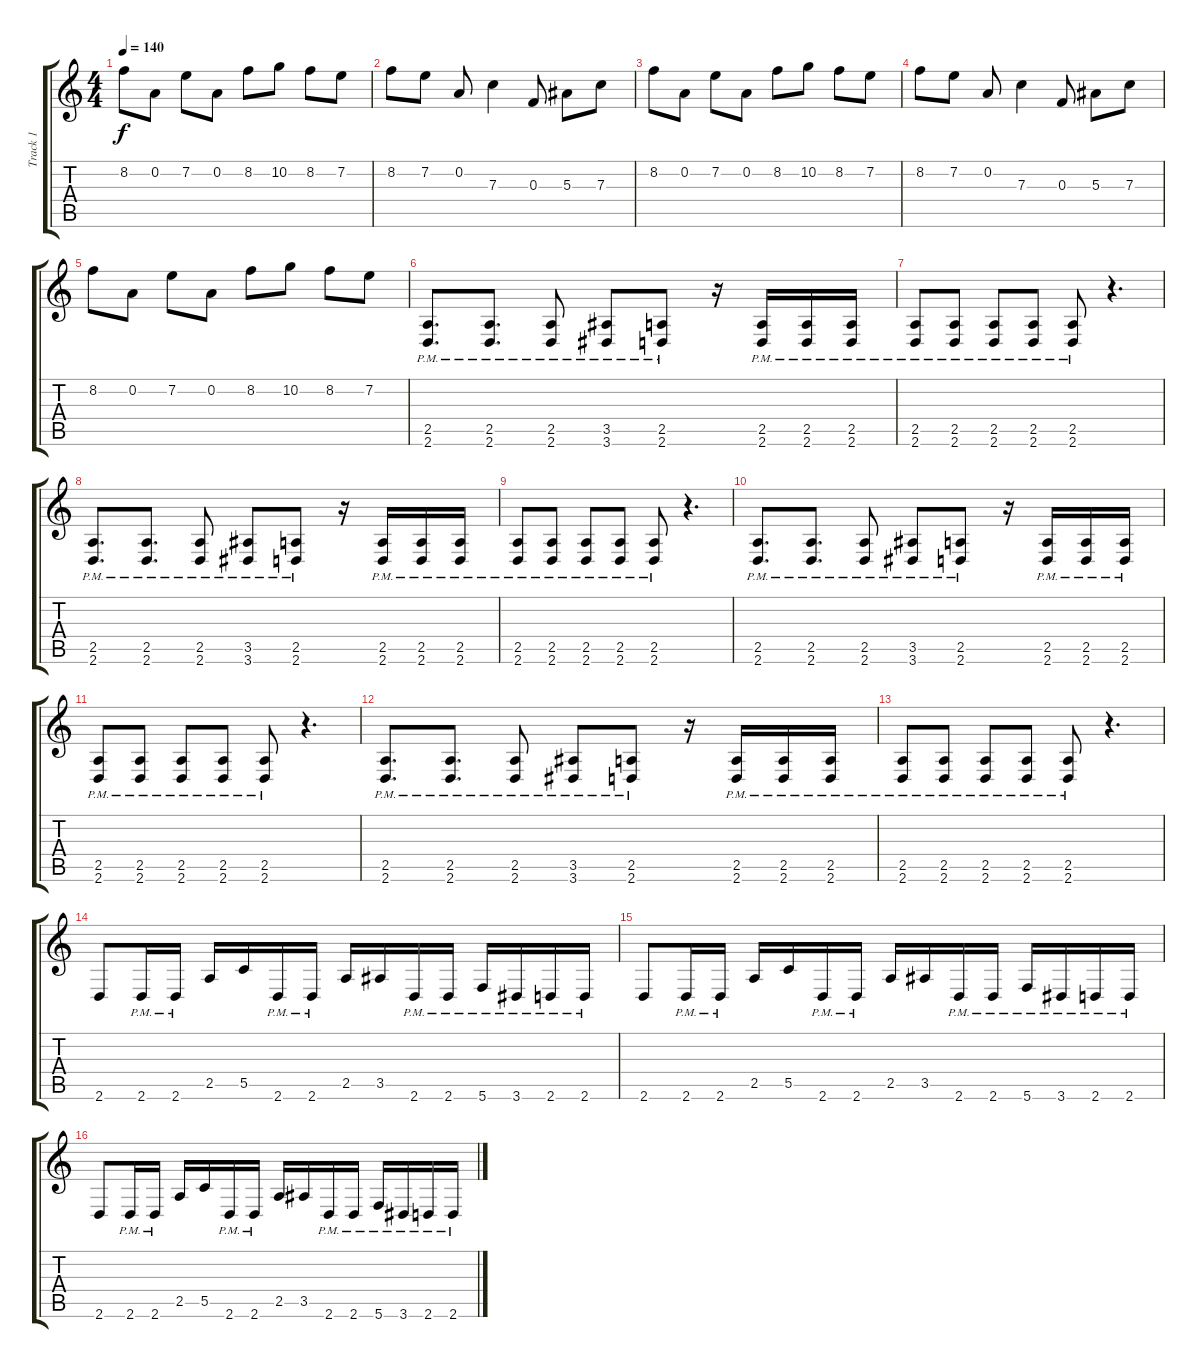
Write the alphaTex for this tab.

\track ("Track 1" "Track 1") {instrument distortionguitar}
\staff {score tabs}
\tuning (D4 A3 F3 C3 G2 C2) {hide}
\ts (4 4)
\tempo 140
\clef g2
\ks c
8.2.8{dy f} 0.2.8 7.2.8 0.2.8 8.2.8 10.2.8 8.2.8 7.2.8 |
8.2.8 7.2.8 0.2.8 7.3.4 0.3.8 5.3.8 7.3.8 |
8.2.8 0.2.8 7.2.8 0.2.8 8.2.8 10.2.8 8.2.8 7.2.8 |
8.2.8 7.2.8 0.2.8 7.3.4 0.3.8 5.3.8 7.3.8 |
8.2.8 0.2.8 7.2.8 0.2.8 8.2.8 10.2.8 8.2.8 7.2.8 |
(2.5{pm} 2.6{pm}).8{d} (2.5{pm} 2.6{pm}).8{d} (2.5{pm} 2.6{pm}).8 (3.5{pm} 3.6{pm}).8 (2.5{pm} 2.6{pm}).8 r.16 (2.5{pm} 2.6{pm}).16 (2.5{pm} 2.6{pm}).16 (2.5{pm} 2.6{pm}).16 |
(2.5{pm} 2.6{pm}).8 (2.5{pm} 2.6{pm}).8 (2.5{pm} 2.6{pm}).8 (2.5{pm} 2.6{pm}).8 (2.5{pm} 2.6{pm}).8 r.4{d} |
(2.5{pm} 2.6{pm}).8{d} (2.5{pm} 2.6{pm}).8{d} (2.5{pm} 2.6{pm}).8 (3.5{pm} 3.6{pm}).8 (2.5{pm} 2.6{pm}).8 r.16 (2.5{pm} 2.6{pm}).16 (2.5{pm} 2.6{pm}).16 (2.5{pm} 2.6{pm}).16 |
(2.5{pm} 2.6{pm}).8 (2.5{pm} 2.6{pm}).8 (2.5{pm} 2.6{pm}).8 (2.5{pm} 2.6{pm}).8 (2.5{pm} 2.6{pm}).8 r.4{d} |
(2.5{pm} 2.6{pm}).8{d} (2.5{pm} 2.6{pm}).8{d} (2.5{pm} 2.6{pm}).8 (3.5{pm} 3.6{pm}).8 (2.5{pm} 2.6{pm}).8 r.16 (2.5{pm} 2.6{pm}).16 (2.5{pm} 2.6{pm}).16 (2.5{pm} 2.6{pm}).16 |
(2.5{pm} 2.6{pm}).8 (2.5{pm} 2.6{pm}).8 (2.5{pm} 2.6{pm}).8 (2.5{pm} 2.6{pm}).8 (2.5{pm} 2.6{pm}).8 r.4{d} |
(2.5{pm} 2.6{pm}).8{d} (2.5{pm} 2.6{pm}).8{d} (2.5{pm} 2.6{pm}).8 (3.5{pm} 3.6{pm}).8 (2.5{pm} 2.6{pm}).8 r.16 (2.5{pm} 2.6{pm}).16 (2.5{pm} 2.6{pm}).16 (2.5{pm} 2.6{pm}).16 |
(2.5{pm} 2.6{pm}).8 (2.5{pm} 2.6{pm}).8 (2.5{pm} 2.6{pm}).8 (2.5{pm} 2.6{pm}).8 (2.5{pm} 2.6{pm}).8 r.4{d} |
2.6.8 2.6{pm}.16 2.6{pm}.16 2.5.16 5.5.16 2.6{pm}.16 2.6{pm}.16 2.5.16 3.5.16 2.6{pm}.16 2.6{pm}.16 5.6{pm}.16 3.6{pm}.16 2.6{pm}.16 2.6{pm}.16 |
2.6.8 2.6{pm}.16 2.6{pm}.16 2.5.16 5.5.16 2.6{pm}.16 2.6{pm}.16 2.5.16 3.5.16 2.6{pm}.16 2.6{pm}.16 5.6{pm}.16 3.6{pm}.16 2.6{pm}.16 2.6{pm}.16 |
2.6.8 2.6{pm}.16 2.6{pm}.16 2.5.16 5.5.16 2.6{pm}.16 2.6{pm}.16 2.5.16 3.5.16 2.6{pm}.16 2.6{pm}.16 5.6{pm}.16 3.6{pm}.16 2.6{pm}.16 2.6{pm}.16
